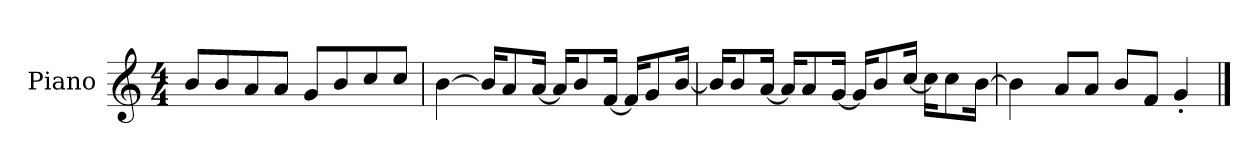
**kern
*part1
*staff1
*I"Piano
*I'P-no
*clefG2
*k[]
*M4/4
*MM90
=1
8b/L
8b/
8a/
8a/J
8g/L
8b/
8cc/
8cc/J
=2
[4b\
16b/KL]
8a/
[16a/Jk
16a/KL]
8b/
[16f/Jk
16f/KL]
8g/
[16b/Jk
=3
16b/KL]
8b/
[16a/Jk
16a/KL]
8a/
[16g/Jk
16g/KL]
8b/
[16cc/Jk
16cc\KL]
8cc\
[16b\Jk
=4
4b\]
8a/L
8a/J
8b/L
8f/J
4g'/
==
*-
